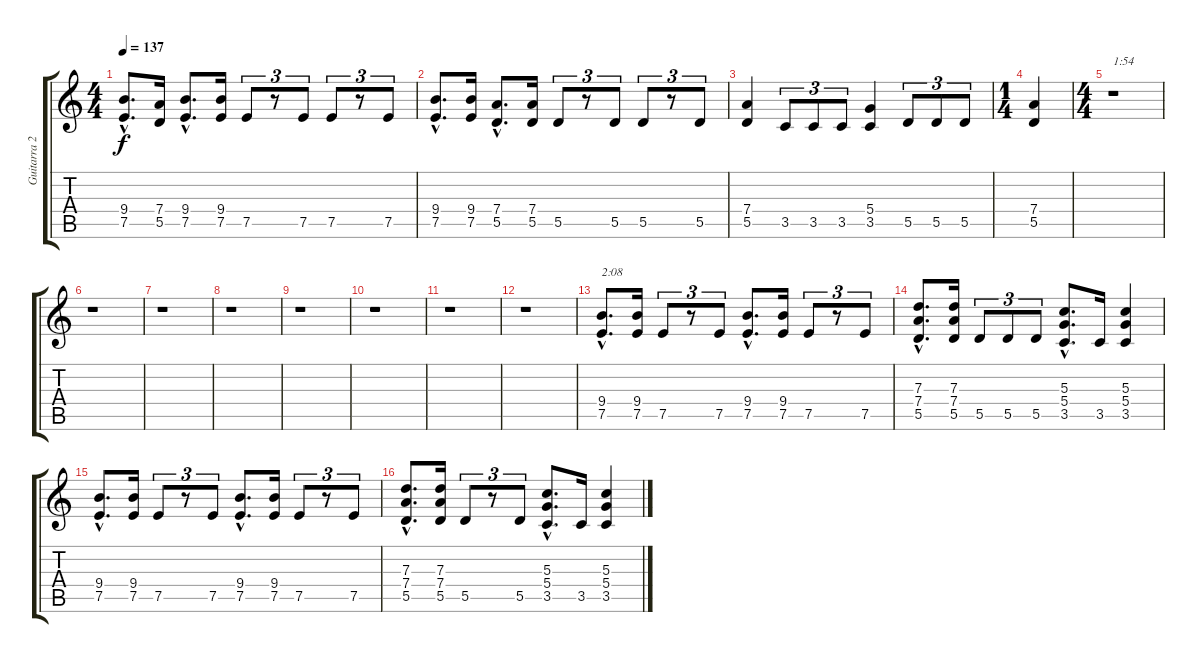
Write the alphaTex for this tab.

\track ("Guitarra 2" "Guitarra 2") {instrument distortionguitar}
\staff {score tabs}
\tuning (E4 B3 G3 D3 A2 E2) {hide}
\ts (4 4)
\tempo 137
\clef g2
\ks c
(9.4{hac} 7.5{hac}).8{d dy f} (7.4 5.5).16 (9.4{hac} 7.5{hac}).8{d} (9.4 7.5).16 7.5.8{tu (3 2)} r.8{tu (3 2)} 7.5.8{tu (3 2)} 7.5.8{tu (3 2)} r.8{tu (3 2)} 7.5.8{tu (3 2)} |
(9.4{hac} 7.5{hac}).8{d} (9.4 7.5).16 (7.4{hac} 5.5{hac}).8{d} (7.4 5.5).16 5.5.8{tu (3 2)} r.8{tu (3 2)} 5.5.8{tu (3 2)} 5.5.8{tu (3 2)} r.8{tu (3 2)} 5.5.8{tu (3 2)} |
(7.4 5.5).4 3.5.8{tu (3 2)} 3.5.8{tu (3 2)} 3.5.8{tu (3 2)} (5.4 3.5).4 5.5.8{tu (3 2)} 5.5.8{tu (3 2)} 5.5.8{tu (3 2)} |
\ts (1 4)
(7.4 5.5).4 |
\ts (4 4)
r.1{txt "1:54"} |
r.1 |
r.1 |
r.1 |
r.1 |
r.1 |
r.1 |
r.1 |
(9.4{hac} 7.5{hac}).8{d txt "2:08"} (9.4 7.5).16 7.5.8{tu (3 2)} r.8{tu (3 2)} 7.5.8{tu (3 2)} (9.4{hac} 7.5{hac}).8{d} (9.4 7.5).16 7.5.8{tu (3 2)} r.8{tu (3 2)} 7.5.8{tu (3 2)} |
(7.3{hac} 7.4{hac} 5.5{hac}).8{d} (7.3 7.4 5.5).16 5.5.8{tu (3 2)} 5.5.8{tu (3 2)} 5.5.8{tu (3 2)} (5.3{hac} 5.4{hac} 3.5{hac}).8{d} 3.5.16 (5.3 5.4 3.5).4 |
(9.4{hac} 7.5{hac}).8{d} (9.4 7.5).16 7.5.8{tu (3 2)} r.8{tu (3 2)} 7.5.8{tu (3 2)} (9.4{hac} 7.5{hac}).8{d} (9.4 7.5).16 7.5.8{tu (3 2)} r.8{tu (3 2)} 7.5.8{tu (3 2)} |
(7.3{hac} 7.4{hac} 5.5{hac}).8{d} (7.3 7.4 5.5).16 5.5.8{tu (3 2)} r.8{tu (3 2)} 5.5.8{tu (3 2)} (5.3{hac} 5.4{hac} 3.5{hac}).8{d} 3.5.16 (5.3 5.4 3.5).4
